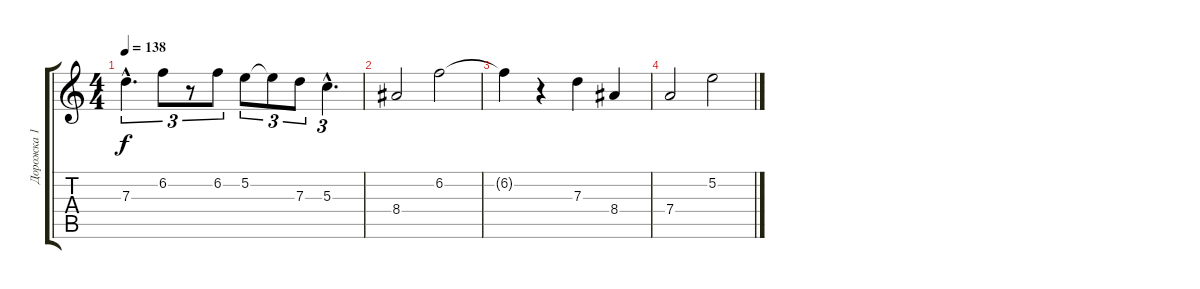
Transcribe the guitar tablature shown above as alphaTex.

\track ("Дорожка 1" "Дорожка 1") {instrument electricguitarjazz}
\staff {score tabs}
\tuning (E4 B3 G3 D3 A2 E2) {hide}
\ts (4 4)
\tempo 138
\clef g2
\ks c
7.3{hac t}.4{d tu (3 2) dy f} 6.2.8{tu (3 2)} r.8{tu (3 2)} 6.2.8{tu (3 2)} 5.2.8{tu (3 2)} 5.2{t}.8{tu (3 2)} 7.3.8{tu (3 2)} 5.3{hac}.4{d tu (3 2)} |
8.4.2 6.2.2 |
6.2{t}.4 r.4 7.3.4 8.4.4 |
7.4.2 5.2.2
